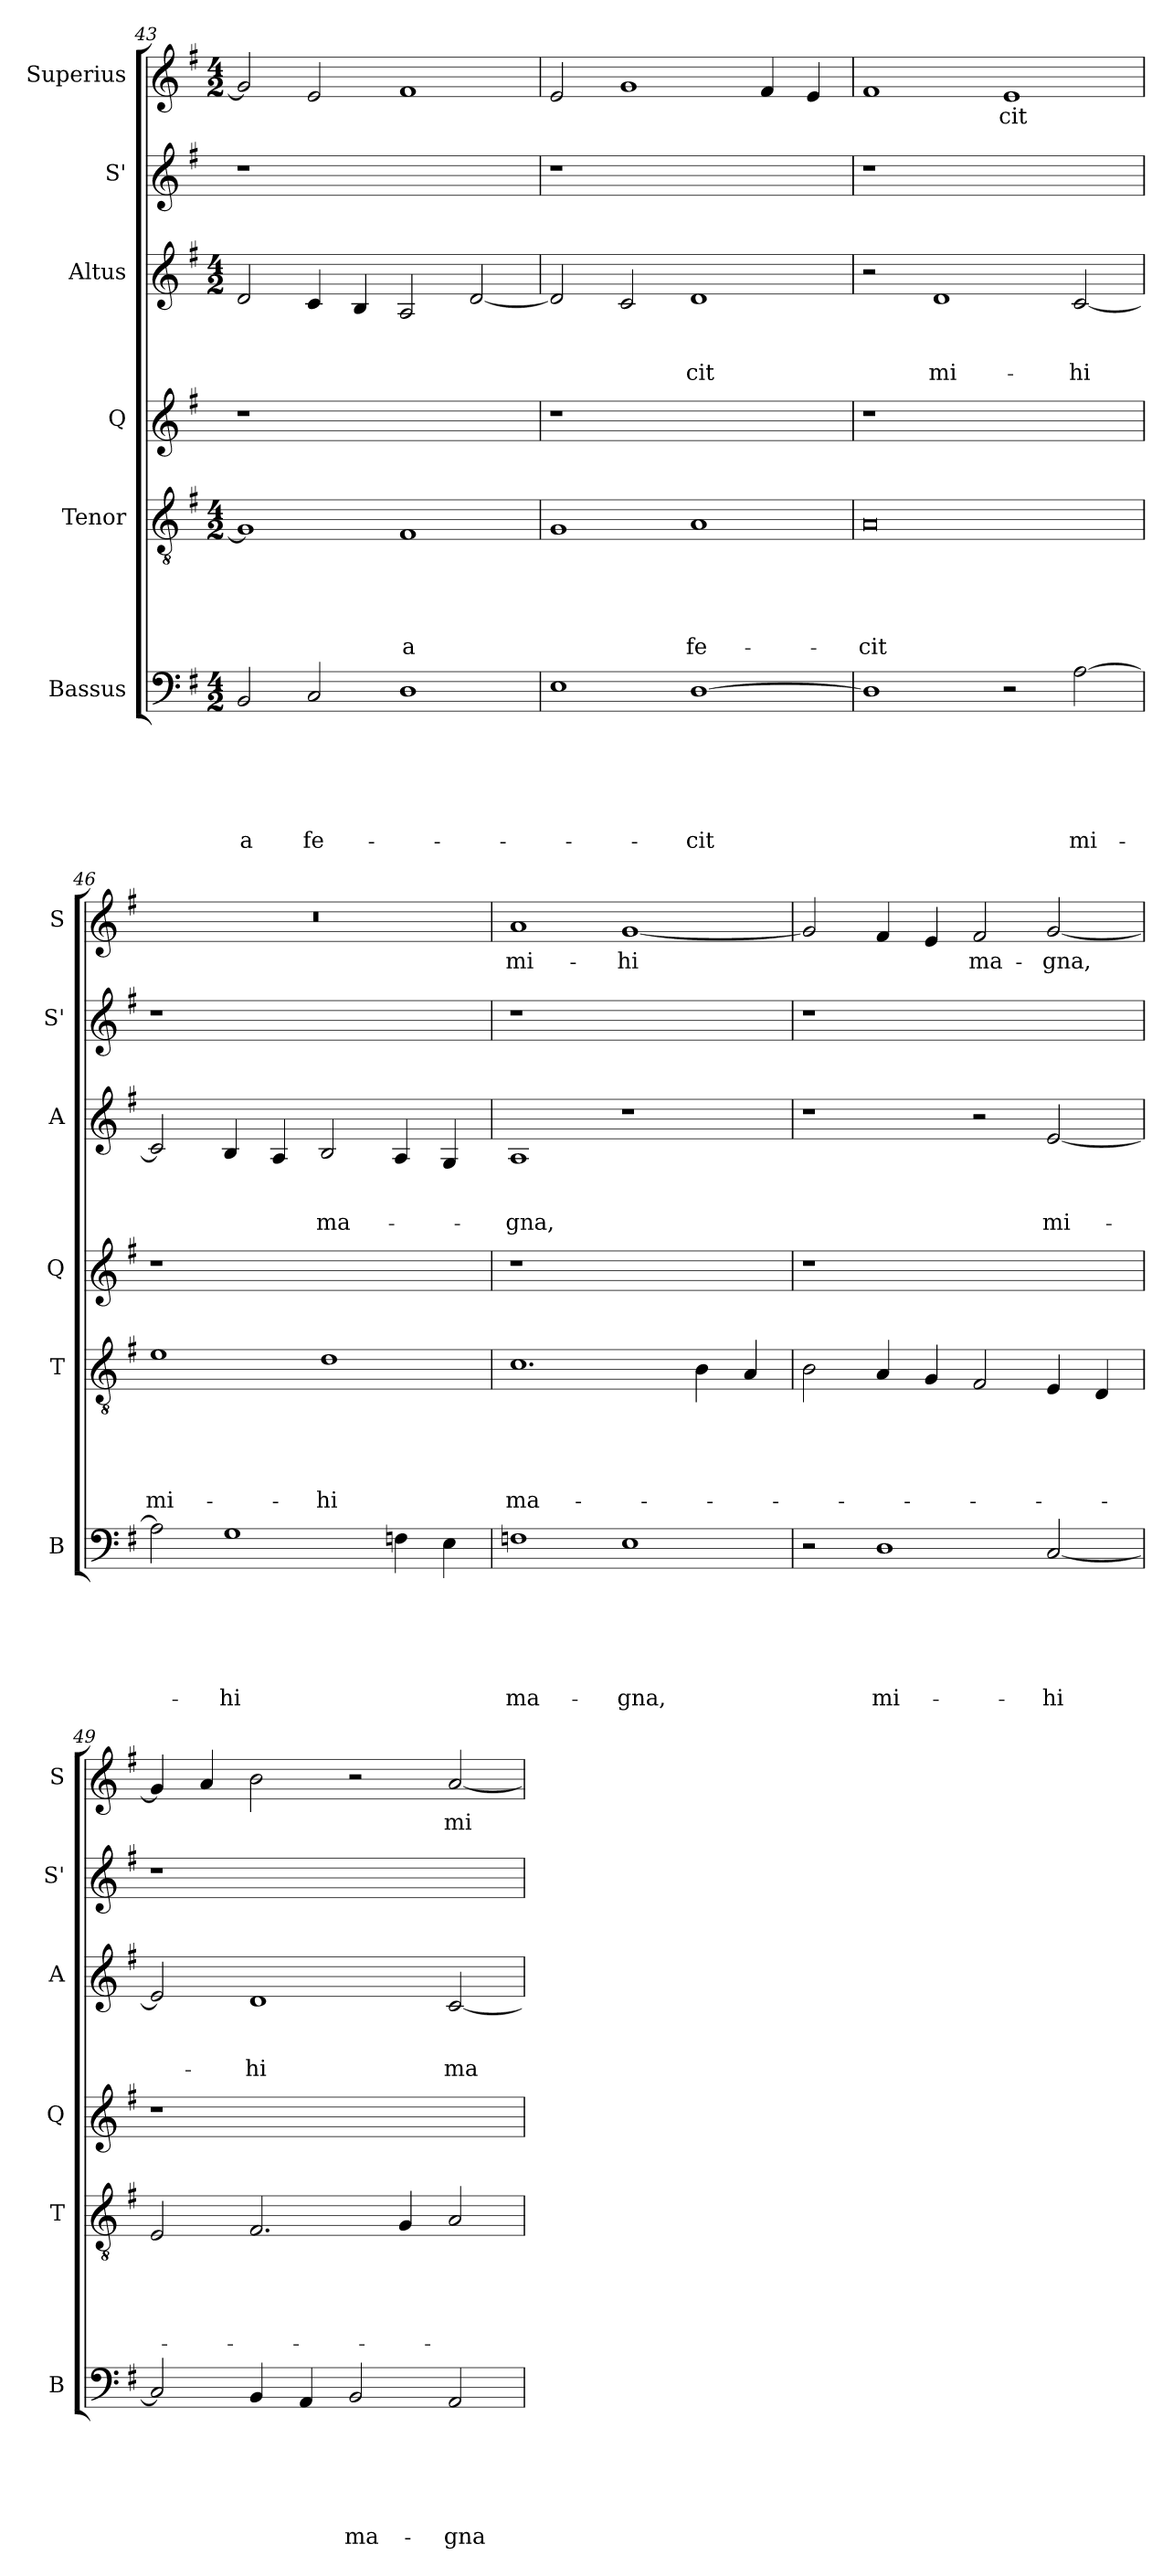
**kern	**text	**text	**text	**text	**text	**text	**kern	**text	**text	**text	**text	**text	**kern	**kern	**text	**text	**text	**kern	**kern	**text
*part6	*part6	*part6	*part6	*part6	*part6	*part6	*part5	*part5	*part5	*part5	*part5	*part5	*part4	*part3	*part3	*part3	*part3	*part2	*part1	*part1
*staff6	*staff6	*staff6	*staff6	*staff6	*staff6	*staff6	*staff5	*staff5	*staff5	*staff5	*staff5	*staff5	*staff4	*staff3	*staff3	*staff3	*staff3	*staff2	*staff1	*staff1
*I"Bassus	*	*	*	*	*	*	*I"Tenor	*	*	*	*	*	*I"Q	*I"Altus	*	*	*	*I"S'	*I"Superius	*
*I'B	*	*	*	*	*	*	*I'T	*	*	*	*	*	*I'Q	*I'A	*	*	*	*I'S'	*I'S	*
*clefF4	*	*	*	*	*	*	*clefGv2	*	*	*	*	*	*clefG2	*clefG2	*	*	*	*clefG2	*clefG2	*
*k[f#]	*	*	*	*	*	*	*k[f#]	*	*	*	*	*	*k[f#]	*k[f#]	*	*	*	*k[f#]	*k[f#]	*
*G:	*	*	*	*	*	*	*G:	*	*	*	*	*	*G:	*G:	*	*	*	*G:	*G:	*
*M4/2	*	*	*	*	*	*	*M4/2	*	*	*	*	*	*	*M4/2	*	*	*	*	*M4/2	*
=43	=43	=43	=43	=43	=43	=43	=43	=43	=43	=43	=43	=43	=43	=43	=43	=43	=43	=43	=43	=43
!	!	!	!	!	!	!LO:LY:b	!	!	!	!	!	!	!	!	!	!	!	!	!	!
2BB/	.	.	.	.	.	-a	1G]	.	.	.	.	.	1r	2d/	.	.	.	1r	2g/]	.
!	!	!	!	!	!	!LO:LY:b	!	!	!	!	!	!	!	!	!	!	!	!	!	!
2C/	.	.	.	.	.	fe-	.	.	.	.	.	.	.	4c/	.	.	.	.	2e/	.
.	.	.	.	.	.	.	.	.	.	.	.	.	.	4B/	.	.	.	.	.	.
!	!	!	!	!	!	!	!	!	!	!	!	!LO:LY:b:rj	!	!	!	!	!	!	!	!
1D	.	.	.	.	.	.	1F#	.	.	.	.	-a	1ryy	2A/	.	.	.	1ryy	1f#	.
.	.	.	.	.	.	.	.	.	.	.	.	.	.	[<2d/	.	.	.	.	.	.
=44	=44	=44	=44	=44	=44	=44	=44	=44	=44	=44	=44	=44	=44	=44	=44	=44	=44	=44	=44	=44
1E	.	.	.	.	.	.	1G	.	.	.	.	.	1r	2d/]	.	.	.	1r	2e/	.
.	.	.	.	.	.	.	.	.	.	.	.	.	.	2c/	.	.	.	.	1g	.
!	!	!	!	!	!	!LO:LY:b	!	!	!	!	!	!LO:LY:b	!	!	!	!	!LO:LY:b	!	!	!
[>1D	.	.	.	.	.	-cit	1A	.	.	.	.	fe-	1ryy	1d	.	.	-cit	1ryy	.	.
.	.	.	.	.	.	.	.	.	.	.	.	.	.	.	.	.	.	.	4f#/	.
.	.	.	.	.	.	.	.	.	.	.	.	.	.	.	.	.	.	.	4e/	.
=45	=45	=45	=45	=45	=45	=45	=45	=45	=45	=45	=45	=45	=45	=45	=45	=45	=45	=45	=45	=45
!	!	!	!	!	!	!	!	!	!	!	!	!LO:LY:b	!	!	!	!	!	!	!	!
1D]	.	.	.	.	.	.	0A	.	.	.	.	-cit	1r	2r	.	.	.	1r	1f#	.
!	!	!	!	!	!	!	!	!	!	!	!	!	!	!	!	!	!LO:LY:b	!	!	!
.	.	.	.	.	.	.	.	.	.	.	.	.	.	1d	.	.	mi-	.	.	.
!	!	!	!	!	!	!	!	!	!	!	!	!	!	!	!	!	!	!	!	!LO:LY:b
2r	.	.	.	.	.	.	.	.	.	.	.	.	1ryy	.	.	.	.	1ryy	1e	-cit
!	!	!	!	!	!	!LO:LY:b	!	!	!	!	!	!	!	!	!	!	!LO:LY:b	!	!	!
[<2A\	.	.	.	.	.	mi-	.	.	.	.	.	.	.	[<2c/	.	.	-hi	.	.	.
!!LO:LB:g=z
=46	=46	=46	=46	=46	=46	=46	=46	=46	=46	=46	=46	=46	=46	=46	=46	=46	=46	=46	=46	=46
!	!	!	!	!	!	!	!	!	!	!	!	!LO:LY:b	!	!	!	!	!	!	!LO:N:vis=1	!
2A\]	.	.	.	.	.	.	1e	.	.	.	.	mi-	1r	2c/]	.	.	.	1r	0r	.
!	!	!	!	!	!	!LO:LY:b	!	!	!	!	!	!	!	!	!	!	!	!	!	!
1G	.	.	.	.	.	-hi	.	.	.	.	.	.	.	4B/	.	.	.	.	.	.
.	.	.	.	.	.	.	.	.	.	.	.	.	.	4A/	.	.	.	.	.	.
!	!	!	!	!	!	!	!	!	!	!	!	!LO:LY:b	!	!	!	!	!LO:LY:b	!	!	!
.	.	.	.	.	.	.	1d	.	.	.	.	-hi	1ryy	2B/	.	.	ma-	1ryy	.	.
4Fn\	.	.	.	.	.	.	.	.	.	.	.	.	.	4A/	.	.	.	.	.	.
4E\	.	.	.	.	.	.	.	.	.	.	.	.	.	4G/	.	.	.	.	.	.
=47	=47	=47	=47	=47	=47	=47	=47	=47	=47	=47	=47	=47	=47	=47	=47	=47	=47	=47	=47	=47
!	!	!	!	!	!	!LO:LY:b	!	!	!	!	!	!LO:LY:b	!	!	!	!	!LO:LY:b	!	!	!LO:LY:b
1Fn	.	.	.	.	.	ma-	1.c	.	.	.	.	ma-	1r	1A	.	.	-gna,	1r	1a	mi-
!	!	!	!	!	!	!LO:LY:b	!	!	!	!	!	!	!	!	!	!	!	!	!	!LO:LY:b
1E	.	.	.	.	.	-gna,	.	.	.	.	.	.	1ryy	1r	.	.	.	1ryy	[<1g	-hi
.	.	.	.	.	.	.	4B\	.	.	.	.	.	.	.	.	.	.	.	.	.
.	.	.	.	.	.	.	4A/	.	.	.	.	.	.	.	.	.	.	.	.	.
=48	=48	=48	=48	=48	=48	=48	=48	=48	=48	=48	=48	=48	=48	=48	=48	=48	=48	=48	=48	=48
2r	.	.	.	.	.	.	2B\	.	.	.	.	.	1r	1r	.	.	.	1r	2g/]	.
!	!	!	!	!	!	!LO:LY:b	!	!	!	!	!	!	!	!	!	!	!	!	!	!
1D	.	.	.	.	.	mi-	4A/	.	.	.	.	.	.	.	.	.	.	.	4f#/	.
.	.	.	.	.	.	.	4G/	.	.	.	.	.	.	.	.	.	.	.	4e/	.
!	!	!	!	!	!	!	!	!	!	!	!	!	!	!	!	!	!	!	!	!LO:LY:b
.	.	.	.	.	.	.	2F#/	.	.	.	.	.	1ryy	2r	.	.	.	1ryy	2f#/	ma-
!	!	!	!	!	!	!LO:LY:b	!	!	!	!	!	!	!	!	!	!	!LO:LY:b	!	!	!LO:LY:b
[<2C/	.	.	.	.	.	-hi	4E/	.	.	.	.	.	.	[<2e/	.	.	mi-	.	[<2g/	-gna,
.	.	.	.	.	.	.	4D/	.	.	.	.	.	.	.	.	.	.	.	.	.
=49	=49	=49	=49	=49	=49	=49	=49	=49	=49	=49	=49	=49	=49	=49	=49	=49	=49	=49	=49	=49
2C/]	.	.	.	.	.	.	2E/	.	.	.	.	.	1r	2e/]	.	.	.	1r	4g/]	.
.	.	.	.	.	.	.	.	.	.	.	.	.	.	.	.	.	.	.	4a/	.
!	!	!	!	!	!	!	!	!	!	!	!	!	!	!	!	!	!LO:LY:b	!	!	!
4BB/	.	.	.	.	.	.	2.F#/	.	.	.	.	.	.	1d	.	.	-hi	.	2b\	.
4AA/	.	.	.	.	.	.	.	.	.	.	.	.	.	.	.	.	.	.	.	.
!	!	!	!	!	!	!LO:LY:b	!	!	!	!	!	!	!	!	!	!	!	!	!	!
2BB/	.	.	.	.	.	ma-	.	.	.	.	.	.	1ryy	.	.	.	.	1ryy	2r	.
.	.	.	.	.	.	.	4G/	.	.	.	.	.	.	.	.	.	.	.	.	.
!	!	!	!	!	!	!LO:LY:b	!	!	!	!	!	!	!	!	!	!	!LO:LY:b	!	!	!LO:LY:b
2AA/	.	.	.	.	.	-gna	2A/	.	.	.	.	.	.	[<2c/	.	.	ma-	.	[<2a/	mi-
=	=	=	=	=	=	=	=	=	=	=	=	=	=	=	=	=	=	=	=	=
*-	*-	*-	*-	*-	*-	*-	*-	*-	*-	*-	*-	*-	*-	*-	*-	*-	*-	*-	*-	*-
